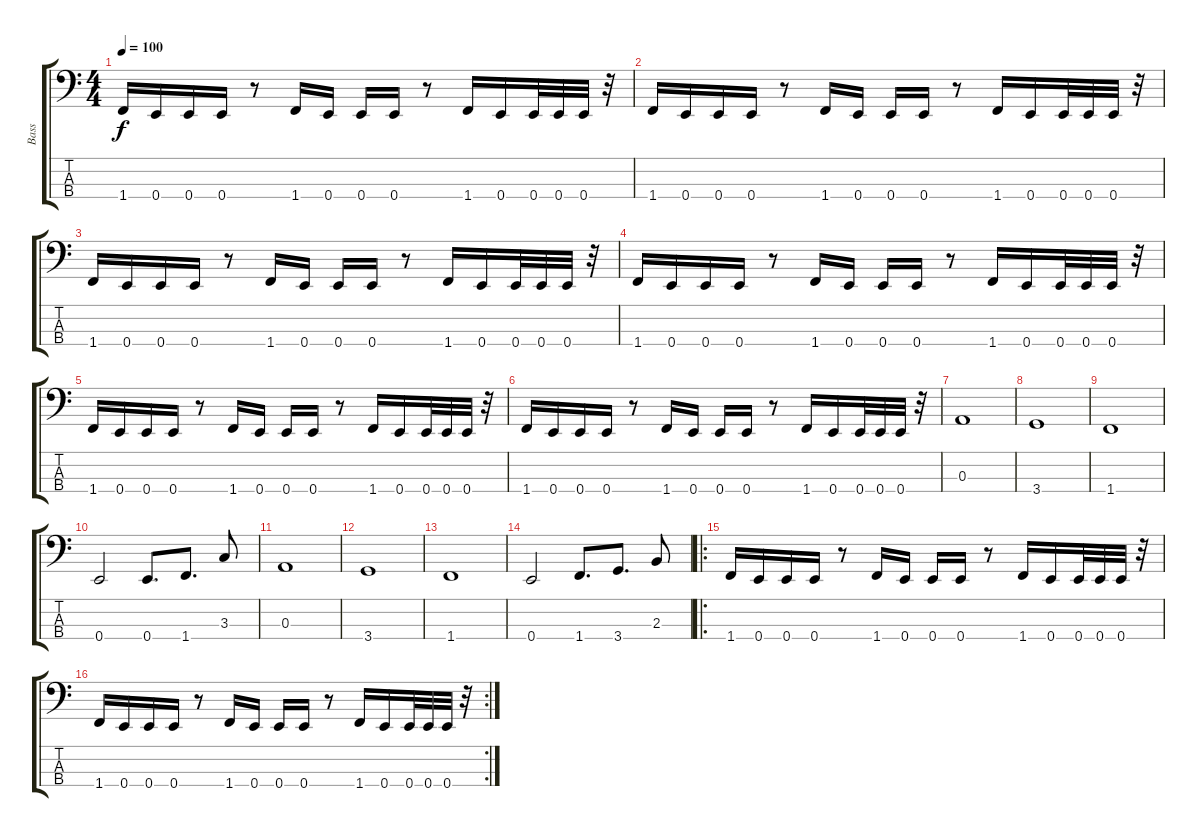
\track ("Bass" "Bass") {instrument electricbasspick}
\staff {score tabs}
\tuning (G2 D2 A1 E1) {hide}
\ts (4 4)
\tempo 100
\clef f4
\ks c
1.4.16{dy f} 0.4.16 0.4.16 0.4.16 r.8 1.4.16 0.4.16 0.4.16 0.4.16 r.8 1.4.16 0.4.16 0.4.32 0.4.32 0.4.32 r.32 |
1.4.16 0.4.16 0.4.16 0.4.16 r.8 1.4.16 0.4.16 0.4.16 0.4.16 r.8 1.4.16 0.4.16 0.4.32 0.4.32 0.4.32 r.32 |
1.4.16 0.4.16 0.4.16 0.4.16 r.8 1.4.16 0.4.16 0.4.16 0.4.16 r.8 1.4.16 0.4.16 0.4.32 0.4.32 0.4.32 r.32 |
1.4.16 0.4.16 0.4.16 0.4.16 r.8 1.4.16 0.4.16 0.4.16 0.4.16 r.8 1.4.16 0.4.16 0.4.32 0.4.32 0.4.32 r.32 |
1.4.16 0.4.16 0.4.16 0.4.16 r.8 1.4.16 0.4.16 0.4.16 0.4.16 r.8 1.4.16 0.4.16 0.4.32 0.4.32 0.4.32 r.32 |
1.4.16 0.4.16 0.4.16 0.4.16 r.8 1.4.16 0.4.16 0.4.16 0.4.16 r.8 1.4.16 0.4.16 0.4.32 0.4.32 0.4.32 r.32 |
0.3.1 |
3.4.1 |
1.4.1 |
0.4.2 0.4.8{d} 1.4.8{d} 3.3.8 |
0.3.1 |
3.4.1 |
1.4.1 |
0.4.2 1.4.8{d} 3.4.8{d} 2.3.8 |
\ro
1.4.16 0.4.16 0.4.16 0.4.16 r.8 1.4.16 0.4.16 0.4.16 0.4.16 r.8 1.4.16 0.4.16 0.4.32 0.4.32 0.4.32 r.32 |
\rc 2
1.4.16 0.4.16 0.4.16 0.4.16 r.8 1.4.16 0.4.16 0.4.16 0.4.16 r.8 1.4.16 0.4.16 0.4.32 0.4.32 0.4.32 r.32
